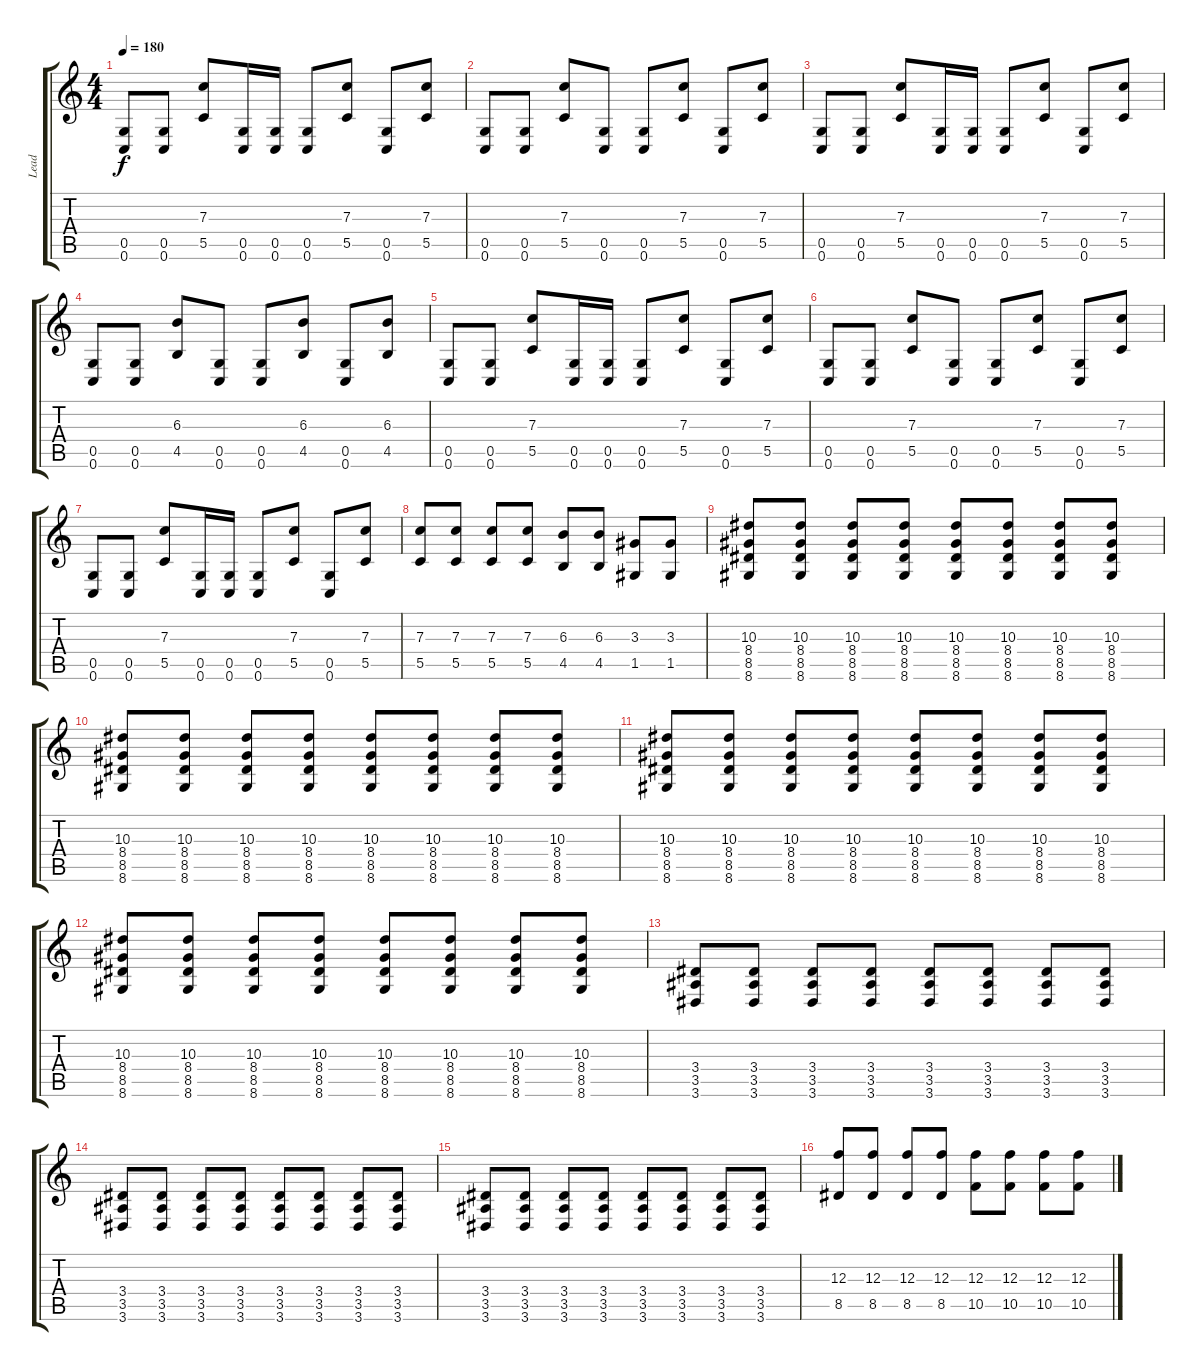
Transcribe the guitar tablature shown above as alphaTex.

\track ("Lead" "Lead") {instrument distortionguitar}
\staff {score tabs}
\tuning (D4 A3 F3 C3 G2 C2) {hide}
\ts (4 4)
\tempo 180
\clef g2
\ks c
(0.5 0.6).8{dy f} (0.5 0.6).8 (7.3 5.5).8 (0.5 0.6).16 (0.5 0.6).16 (0.5 0.6).8 (7.3 5.5).8 (0.5 0.6).8 (7.3 5.5).8 |
(0.5 0.6).8 (0.5 0.6).8 (7.3 5.5).8 (0.5 0.6).8 (0.5 0.6).8 (7.3 5.5).8 (0.5 0.6).8 (7.3 5.5).8 |
(0.5 0.6).8 (0.5 0.6).8 (7.3 5.5).8 (0.5 0.6).16 (0.5 0.6).16 (0.5 0.6).8 (7.3 5.5).8 (0.5 0.6).8 (7.3 5.5).8 |
(0.5 0.6).8 (0.5 0.6).8 (6.3 4.5).8 (0.5 0.6).8 (0.5 0.6).8 (6.3 4.5).8 (0.5 0.6).8 (6.3 4.5).8 |
(0.5 0.6).8 (0.5 0.6).8 (7.3 5.5).8 (0.5 0.6).16 (0.5 0.6).16 (0.5 0.6).8 (7.3 5.5).8 (0.5 0.6).8 (7.3 5.5).8 |
(0.5 0.6).8 (0.5 0.6).8 (7.3 5.5).8 (0.5 0.6).8 (0.5 0.6).8 (7.3 5.5).8 (0.5 0.6).8 (7.3 5.5).8 |
(0.5 0.6).8 (0.5 0.6).8 (7.3 5.5).8 (0.5 0.6).16 (0.5 0.6).16 (0.5 0.6).8 (7.3 5.5).8 (0.5 0.6).8 (7.3 5.5).8 |
(7.3 5.5).8 (7.3 5.5).8 (7.3 5.5).8 (7.3 5.5).8 (6.3 4.5).8 (6.3 4.5).8 (3.3 1.5).8 (3.3 1.5).8 |
(10.3 8.4 8.5 8.6).8 (10.3 8.4 8.5 8.6).8 (10.3 8.4 8.5 8.6).8 (10.3 8.4 8.5 8.6).8 (10.3 8.4 8.5 8.6).8 (10.3 8.4 8.5 8.6).8 (10.3 8.4 8.5 8.6).8 (10.3 8.4 8.5 8.6).8 |
(10.3 8.4 8.5 8.6).8 (10.3 8.4 8.5 8.6).8 (10.3 8.4 8.5 8.6).8 (10.3 8.4 8.5 8.6).8 (10.3 8.4 8.5 8.6).8 (10.3 8.4 8.5 8.6).8 (10.3 8.4 8.5 8.6).8 (10.3 8.4 8.5 8.6).8 |
(10.3 8.4 8.5 8.6).8 (10.3 8.4 8.5 8.6).8 (10.3 8.4 8.5 8.6).8 (10.3 8.4 8.5 8.6).8 (10.3 8.4 8.5 8.6).8 (10.3 8.4 8.5 8.6).8 (10.3 8.4 8.5 8.6).8 (10.3 8.4 8.5 8.6).8 |
(10.3 8.4 8.5 8.6).8 (10.3 8.4 8.5 8.6).8 (10.3 8.4 8.5 8.6).8 (10.3 8.4 8.5 8.6).8 (10.3 8.4 8.5 8.6).8 (10.3 8.4 8.5 8.6).8 (10.3 8.4 8.5 8.6).8 (10.3 8.4 8.5 8.6).8 |
(3.4 3.5 3.6).8 (3.4 3.5 3.6).8 (3.4 3.5 3.6).8 (3.4 3.5 3.6).8 (3.4 3.5 3.6).8 (3.4 3.5 3.6).8 (3.4 3.5 3.6).8 (3.4 3.5 3.6).8 |
(3.4 3.5 3.6).8 (3.4 3.5 3.6).8 (3.4 3.5 3.6).8 (3.4 3.5 3.6).8 (3.4 3.5 3.6).8 (3.4 3.5 3.6).8 (3.4 3.5 3.6).8 (3.4 3.5 3.6).8 |
(3.4 3.5 3.6).8 (3.4 3.5 3.6).8 (3.4 3.5 3.6).8 (3.4 3.5 3.6).8 (3.4 3.5 3.6).8 (3.4 3.5 3.6).8 (3.4 3.5 3.6).8 (3.4 3.5 3.6).8 |
(12.3 8.5).8 (12.3 8.5).8 (12.3 8.5).8 (12.3 8.5).8 (12.3 10.5).8 (12.3 10.5).8 (12.3 10.5).8 (12.3 10.5).8
